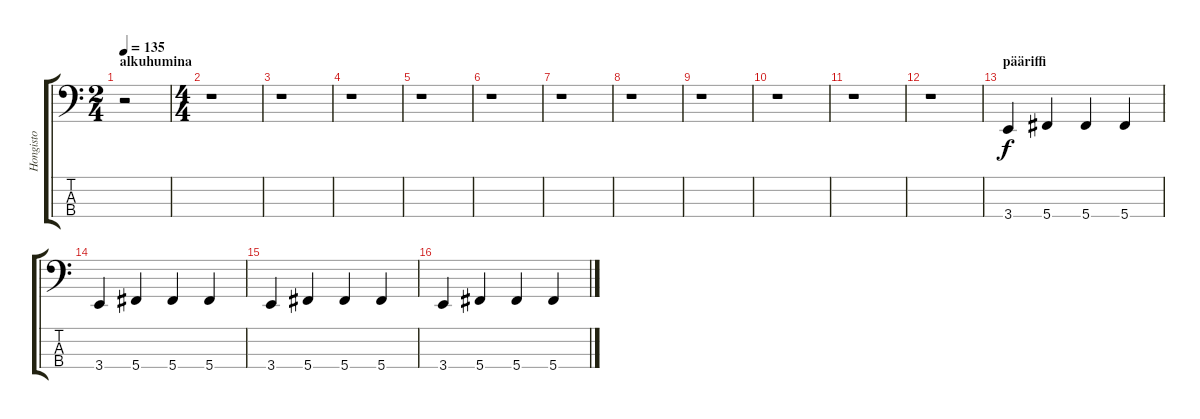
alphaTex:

\track ("Hongisto" "Hongisto") {instrument synthbass2}
\staff {score tabs}
\tuning (Gb2 Db2 Ab1 Db1) {hide}
\ts (2 4)
\section ("" "alkuhumina")
\tempo 135
\clef f4
\ks c
r.2{dy f instrument synthbass2} |
\ts (4 4)
r.1 |
r.1 |
r.1 |
r.1 |
r.1 |
r.1 |
r.1 |
r.1 |
r.1 |
r.1 |
r.1 |
\section ("" "pääriffi")
3.4.4 5.4.4 5.4.4 5.4.4 |
3.4.4 5.4.4 5.4.4 5.4.4 |
3.4.4 5.4.4 5.4.4 5.4.4 |
3.4.4 5.4.4 5.4.4 5.4.4
